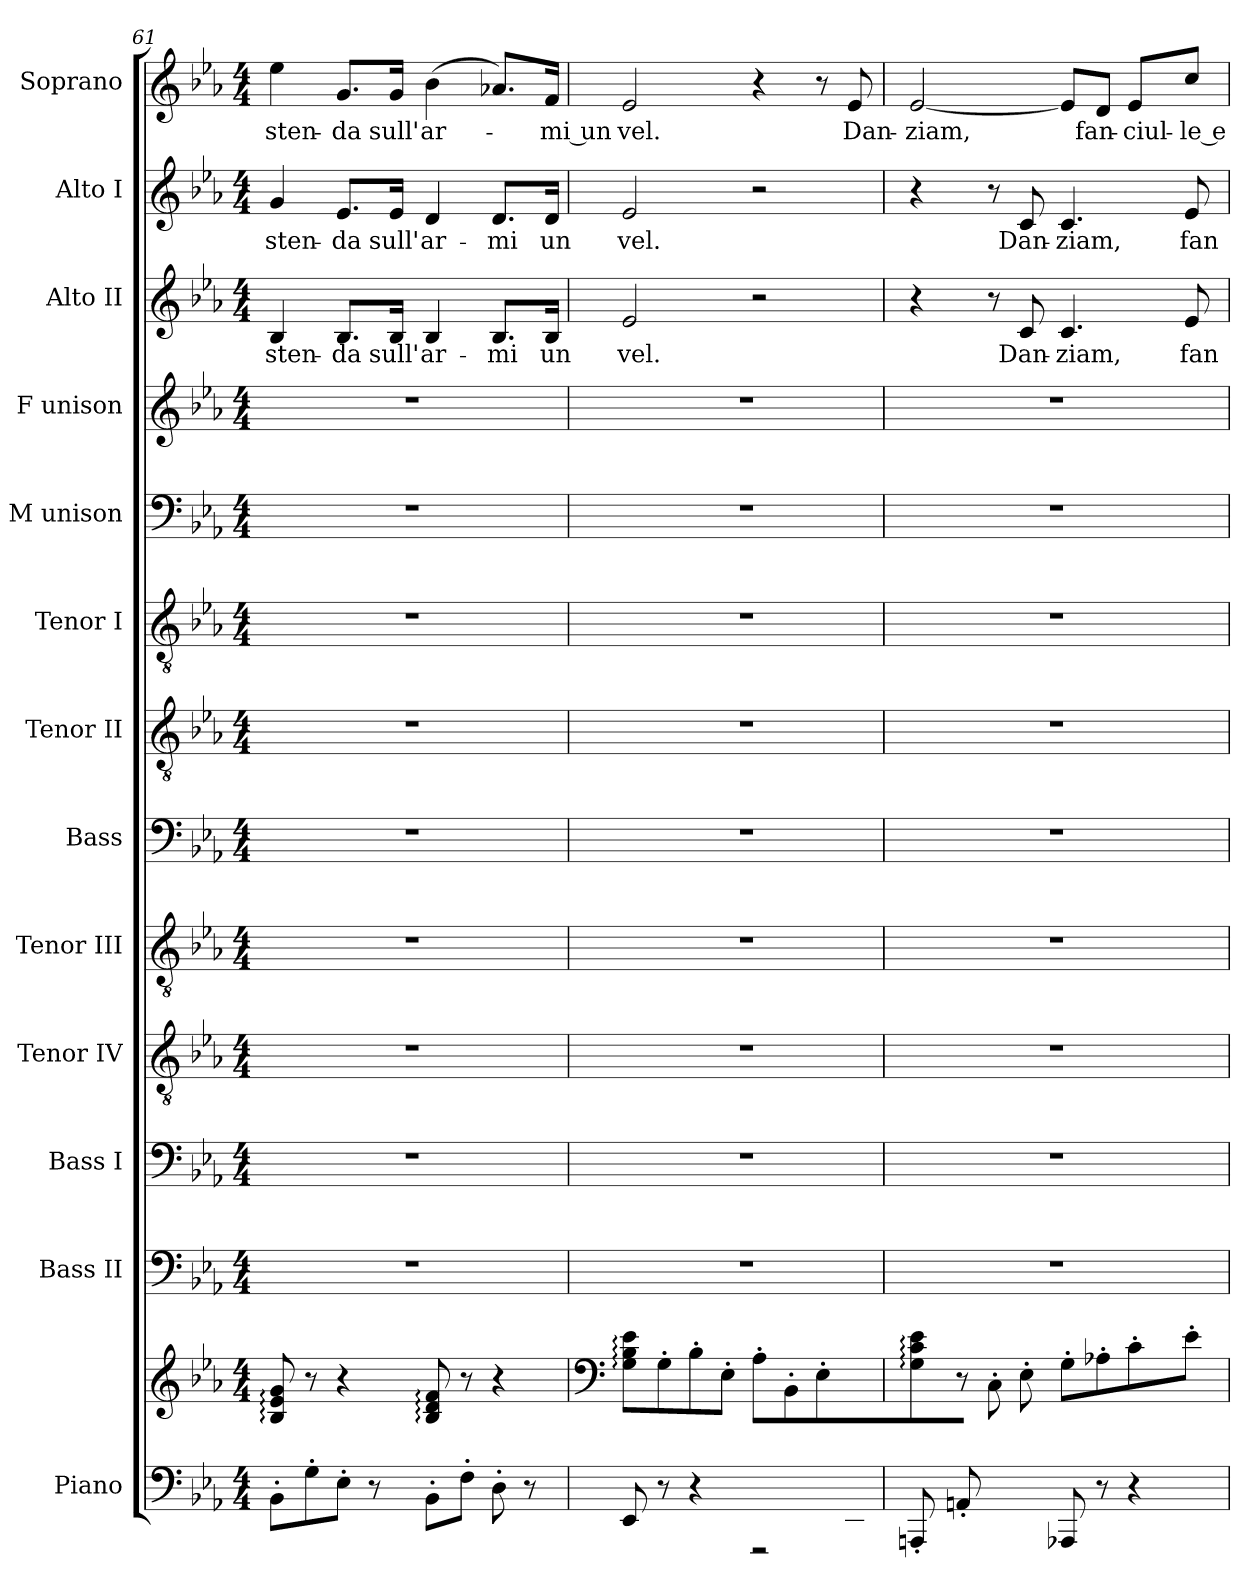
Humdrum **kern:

**kern	**kern	**kern	**kern	**kern	**kern	**kern	**kern	**kern	**kern	**kern	**kern	**text	**kern	**text	**kern	**text
*part13	*part13	*part12	*part11	*part10	*part9	*part8	*part7	*part6	*part5	*part4	*part3	*part3	*part2	*part2	*part1	*part1
*staff14	*staff13	*staff12	*staff11	*staff10	*staff9	*staff8	*staff7	*staff6	*staff5	*staff4	*staff3	*staff3	*staff2	*staff2	*staff1	*staff1
*I"Piano	*	*I"Bass II	*I"Bass I	*I"Tenor IV	*I"Tenor III	*I"Bass	*I"Tenor II	*I"Tenor I	*I"M unison	*I"F unison	*I"Alto II	*	*I"Alto I	*	*I"Soprano	*
*	*	*I'B.II	*I'B.I	*I'T.IV	*I'T.III	*I'B.	*I'T.II	*I'T.I	*I'M.u.	*I'F.u.	*I'A.II	*	*I'A.I	*	*I'S.	*
*clefF4	*clefG2	*clefF4	*clefF4	*clefGv2	*clefGv2	*clefF4	*clefGv2	*clefGv2	*clefF4	*clefG2	*clefG2	*	*clefG2	*	*clefG2	*
*k[b-e-a-]	*k[b-e-a-]	*k[b-e-a-]	*k[b-e-a-]	*k[b-e-a-]	*k[b-e-a-]	*k[b-e-a-]	*k[b-e-a-]	*k[b-e-a-]	*k[b-e-a-]	*k[b-e-a-]	*k[b-e-a-]	*	*k[b-e-a-]	*	*k[b-e-a-]	*
*M4/4	*M4/4	*M4/4	*M4/4	*M4/4	*M4/4	*M4/4	*M4/4	*M4/4	*M4/4	*M4/4	*M4/4	*	*M4/4	*	*M4/4	*
=61	=61	=61	=61	=61	=61	=61	=61	=61	=61	=61	=61	=61	=61	=61	=61	=61
!	!	!	!	!	!	!	!	!	!	!	!	!LO:LY:b	!	!LO:LY:b	!	!LO:LY:b
8BB-'\L	8B-/: 8e-/: 8g/:	1r	1r	1r	1r	1r	1r	1r	1r	1r	4B-/	sten-	4g/	sten-	4ee-\	sten-
8G'\	8r	.	.	.	.	.	.	.	.	.	.	.	.	.	.	.
!	!	!	!	!	!	!	!	!	!	!	!	!LO:LY:b	!	!LO:LY:b	!	!LO:LY:b
8E-'\J	4r	.	.	.	.	.	.	.	.	.	8.B-/L	-da	8.e-/L	-da	8.g/L	-da
8r	.	.	.	.	.	.	.	.	.	.	.	.	.	.	.	.
!	!	!	!	!	!	!	!	!	!	!	!	!LO:LY:b	!	!LO:LY:b	!	!LO:LY:b
.	.	.	.	.	.	.	.	.	.	.	16B-/Jk	sull'	16e-/Jk	sull'	16g/Jk	sull'
!	!	!	!	!	!	!	!	!	!	!	!	!LO:LY:b	!	!LO:LY:b	!	!LO:LY:b
8BB-'\L	8B-/: 8d/: 8f/:	.	.	.	.	.	.	.	.	.	4B-/	ar-	4d/	ar-	(4b-\	ar-
8F'\J	8r	.	.	.	.	.	.	.	.	.	.	.	.	.	.	.
!	!	!	!	!	!	!	!	!	!	!	!	!LO:LY:b	!	!LO:LY:b	!	!
8D'\	4r	.	.	.	.	.	.	.	.	.	8.B-/L	-mi	8.d/L	-mi	8.a-X/L)	.
8r	.	.	.	.	.	.	.	.	.	.	.	.	.	.	.	.
!	!	!	!	!	!	!	!	!	!	!	!	!LO:LY:b	!	!LO:LY:b	!	!LO:LY:b
.	.	.	.	.	.	.	.	.	.	.	16B-/Jk	un	16d/Jk	un	16f/Jk	mi un
!!LO:PB:g=z
=62	=62	=62	=62	=62	=62	=62	=62	=62	=62	=62	=62	=62	=62	=62	=62	=62
*	*clefF4	*	*	*	*	*	*	*	*	*	*	*	*	*	*	*
*^	*	*	*	*	*	*	*	*	*	*	*	*	*	*	*	*
!	!	!	!	!	!	!	!	!	!	!	!	!	!LO:LY:b	!	!LO:LY:b	!	!LO:LY:b
2..ryy	8EE-/	8G\: 8B-\: 8e-\:L	1r	1r	1r	1r	1r	1r	1r	1r	1r	2e-/	vel.	2e-/	vel.	2e-/	vel.
.	8r	8G'\	.	.	.	.	.	.	.	.	.	.	.	.	.	.	.
.	4r	8B-'\	.	.	.	.	.	.	.	.	.	.	.	.	.	.	.
.	.	8E-'\J	.	.	.	.	.	.	.	.	.	.	.	.	.	.	.
.	2r	8A-'\L	.	.	.	.	.	.	.	.	.	2r	.	2r	.	4r	.
.	.	8BB-'\	.	.	.	.	.	.	.	.	.	.	.	.	.	.	.
.	.	8E-'\	.	.	.	.	.	.	.	.	.	.	.	.	.	8r	.
!	!	!	!	!	!	!	!	!	!	!	!	!	!	!	!	!	!LO:LY:b
8EE-'/J	.	8ryy	.	.	.	.	.	.	.	.	.	.	.	.	.	8e-/	Dan-
=63	=63	=63	=63	=63	=63	=63	=63	=63	=63	=63	=63	=63	=63	=63	=63	=63	=63
*	*	*^	*	*	*	*	*	*	*	*	*	*	*	*	*	*	*
!	!	!	!	!	!	!	!	!	!	!	!	!	!	!	!	!	!	!LO:LY:b
8AAAn'/L	2ryy	8G/: 8c/: 8e-/:	4ryy	1r	1r	1r	1r	1r	1r	1r	1r	1r	4r	.	4r	.	[2e-/	-ziam,
8AAn'/	.	8r	.	.	.	.	.	.	.	.	.	.	.	.	.	.	.	.
2.ryy	.	2.ryy	8C'\	.	.	.	.	.	.	.	.	.	8r	.	8r	.	.	.
!	!	!	!	!	!	!	!	!	!	!	!	!	!	!LO:LY:b	!	!LO:LY:b	!	!
.	.	.	8E-'\J	.	.	.	.	.	.	.	.	.	8c/	Dan-	8c/	Dan-	.	.
!	!	!	!	!	!	!	!	!	!	!	!	!	!	!LO:LY:b	!	!LO:LY:b	!	!
.	8AAA-/	.	8G'\L	.	.	.	.	.	.	.	.	.	4.c/	-ziam,	4.c/	-ziam,	8e-/L]	.
!	!	!	!	!	!	!	!	!	!	!	!	!	!	!	!	!	!	!LO:LY:b
.	8r	.	8A-X'\	.	.	.	.	.	.	.	.	.	.	.	.	.	8d/J	fan-
!	!	!	!	!	!	!	!	!	!	!	!	!	!	!	!	!	!	!LO:LY:b
.	4r	.	8c'\	.	.	.	.	.	.	.	.	.	.	.	.	.	8e-/L	-ciul-
!	!	!	!	!	!	!	!	!	!	!	!	!	!	!LO:LY:b	!	!LO:LY:b	!	!LO:LY:b
.	.	.	8e-'\J	.	.	.	.	.	.	.	.	.	8e-/	fan-	8e-/	fan-	8cc/J	le e-
*v	*v	*	*	*	*	*	*	*	*	*	*	*	*	*	*	*	*	*
*	*v	*v	*	*	*	*	*	*	*	*	*	*	*	*	*	*	*
=	=	=	=	=	=	=	=	=	=	=	=	=	=	=	=	=
*-	*-	*-	*-	*-	*-	*-	*-	*-	*-	*-	*-	*-	*-	*-	*-	*-
